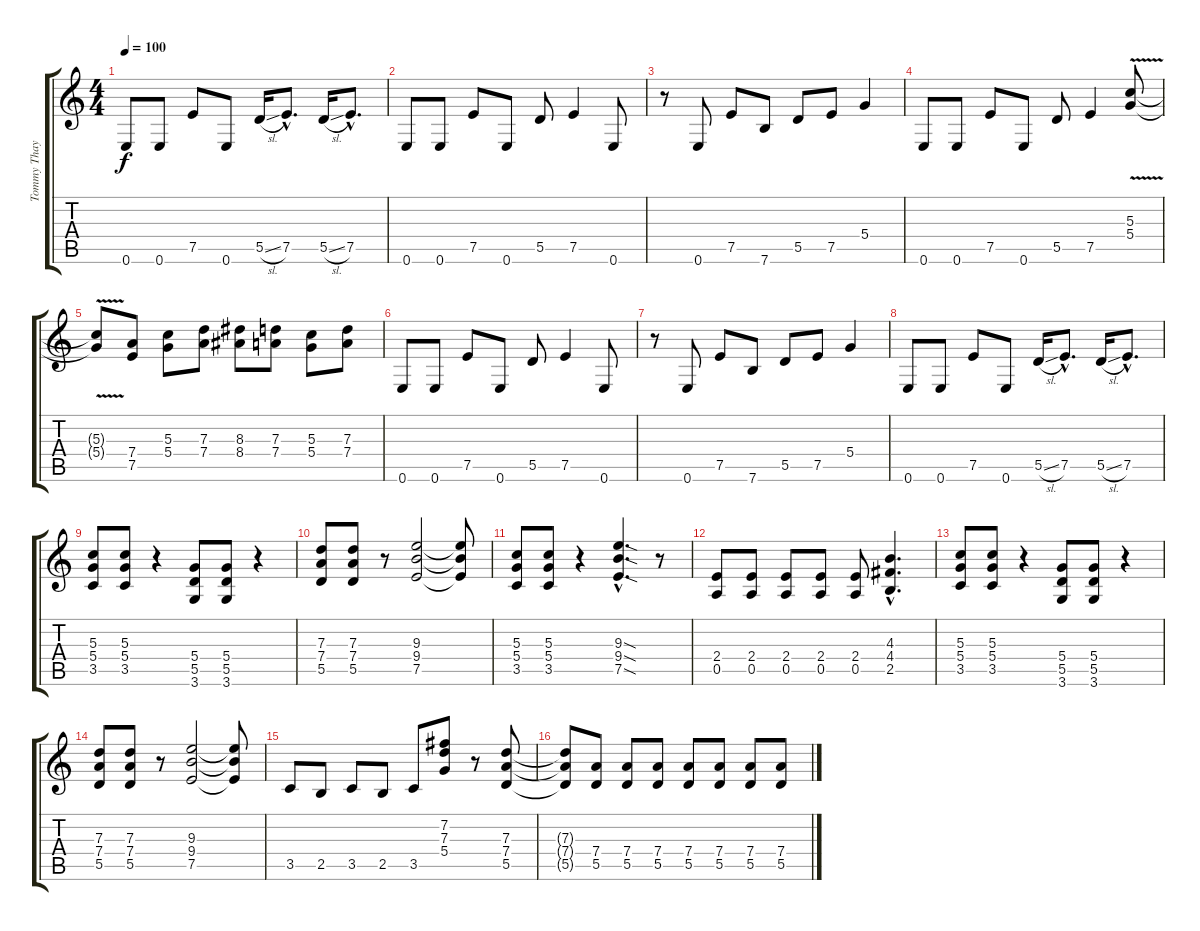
\track ("Tommy Thayer" "Tommy Thay") {instrument overdrivenguitar}
\staff {score tabs}
\tuning (E4 B3 G3 D3 A2 E2) {hide}
\ts (4 4)
\tempo 100
\clef g2
\ks c
0.6.8{dy f} 0.6.8 7.5.8 0.6.8 5.5{sl}.16 7.5{hac}.8{d} 5.5{sl}.16 7.5{hac}.8{d} |
0.6.8 0.6.8 7.5.8 0.6.8 5.5.8 7.5.4 0.6.8 |
r.8 0.6.8 7.5.8 7.6.8 5.5.8 7.5.8 5.4.4 |
0.6.8 0.6.8 7.5.8 0.6.8 5.5.8 7.5.4 (5.3{v} 5.4{v}).8 |
(5.3{t} 5.4{t}).8 (7.4 7.5).8 (5.3 5.4).8 (7.3 7.4).8 (8.3 8.4).8 (7.3 7.4).8 (5.3 5.4).8 (7.3 7.4).8 |
0.6.8 0.6.8 7.5.8 0.6.8 5.5.8 7.5.4 0.6.8 |
r.8 0.6.8 7.5.8 7.6.8 5.5.8 7.5.8 5.4.4 |
0.6.8 0.6.8 7.5.8 0.6.8 5.5{sl}.16 7.5{hac}.8{d} 5.5{sl}.16 7.5{hac}.8{d} |
(5.3 5.4 3.5).8 (5.3 5.4 3.5).8 r.4 (5.4 5.5 3.6).8 (5.4 5.5 3.6).8 r.4 |
(7.3 7.4 5.5).8 (7.3 7.4 5.5).8 r.8 (9.3 9.4 7.5).2 (9.3{t} 9.4{t} 7.5{t}).8 |
(5.3 5.4 3.5).8 (5.3 5.4 3.5).8 r.4 (9.3{sod hac} 9.4{sod hac} 7.5{sod hac}).4{d} r.8 |
(2.4 0.5).8 (2.4 0.5).8 (2.4 0.5).8 (2.4 0.5).8 (2.4 0.5).8 (4.3{hac} 4.4{hac} 2.5{hac}).4{d} |
(5.3 5.4 3.5).8 (5.3 5.4 3.5).8 r.4 (5.4 5.5 3.6).8 (5.4 5.5 3.6).8 r.4 |
(7.3 7.4 5.5).8 (7.3 7.4 5.5).8 r.8 (9.3 9.4 7.5).2 (9.3{t} 9.4{t} 7.5{t}).8 |
3.5.8 2.5.8 3.5.8 2.5.8 3.5.8 (7.2 7.3 5.4).8 r.8 (7.3 7.4 5.5).8 |
(7.3{t} 7.4{t} 5.5{t}).8 (7.4 5.5).8 (7.4 5.5).8 (7.4 5.5).8 (7.4 5.5).8 (7.4 5.5).8 (7.4 5.5).8 (7.4 5.5).8
